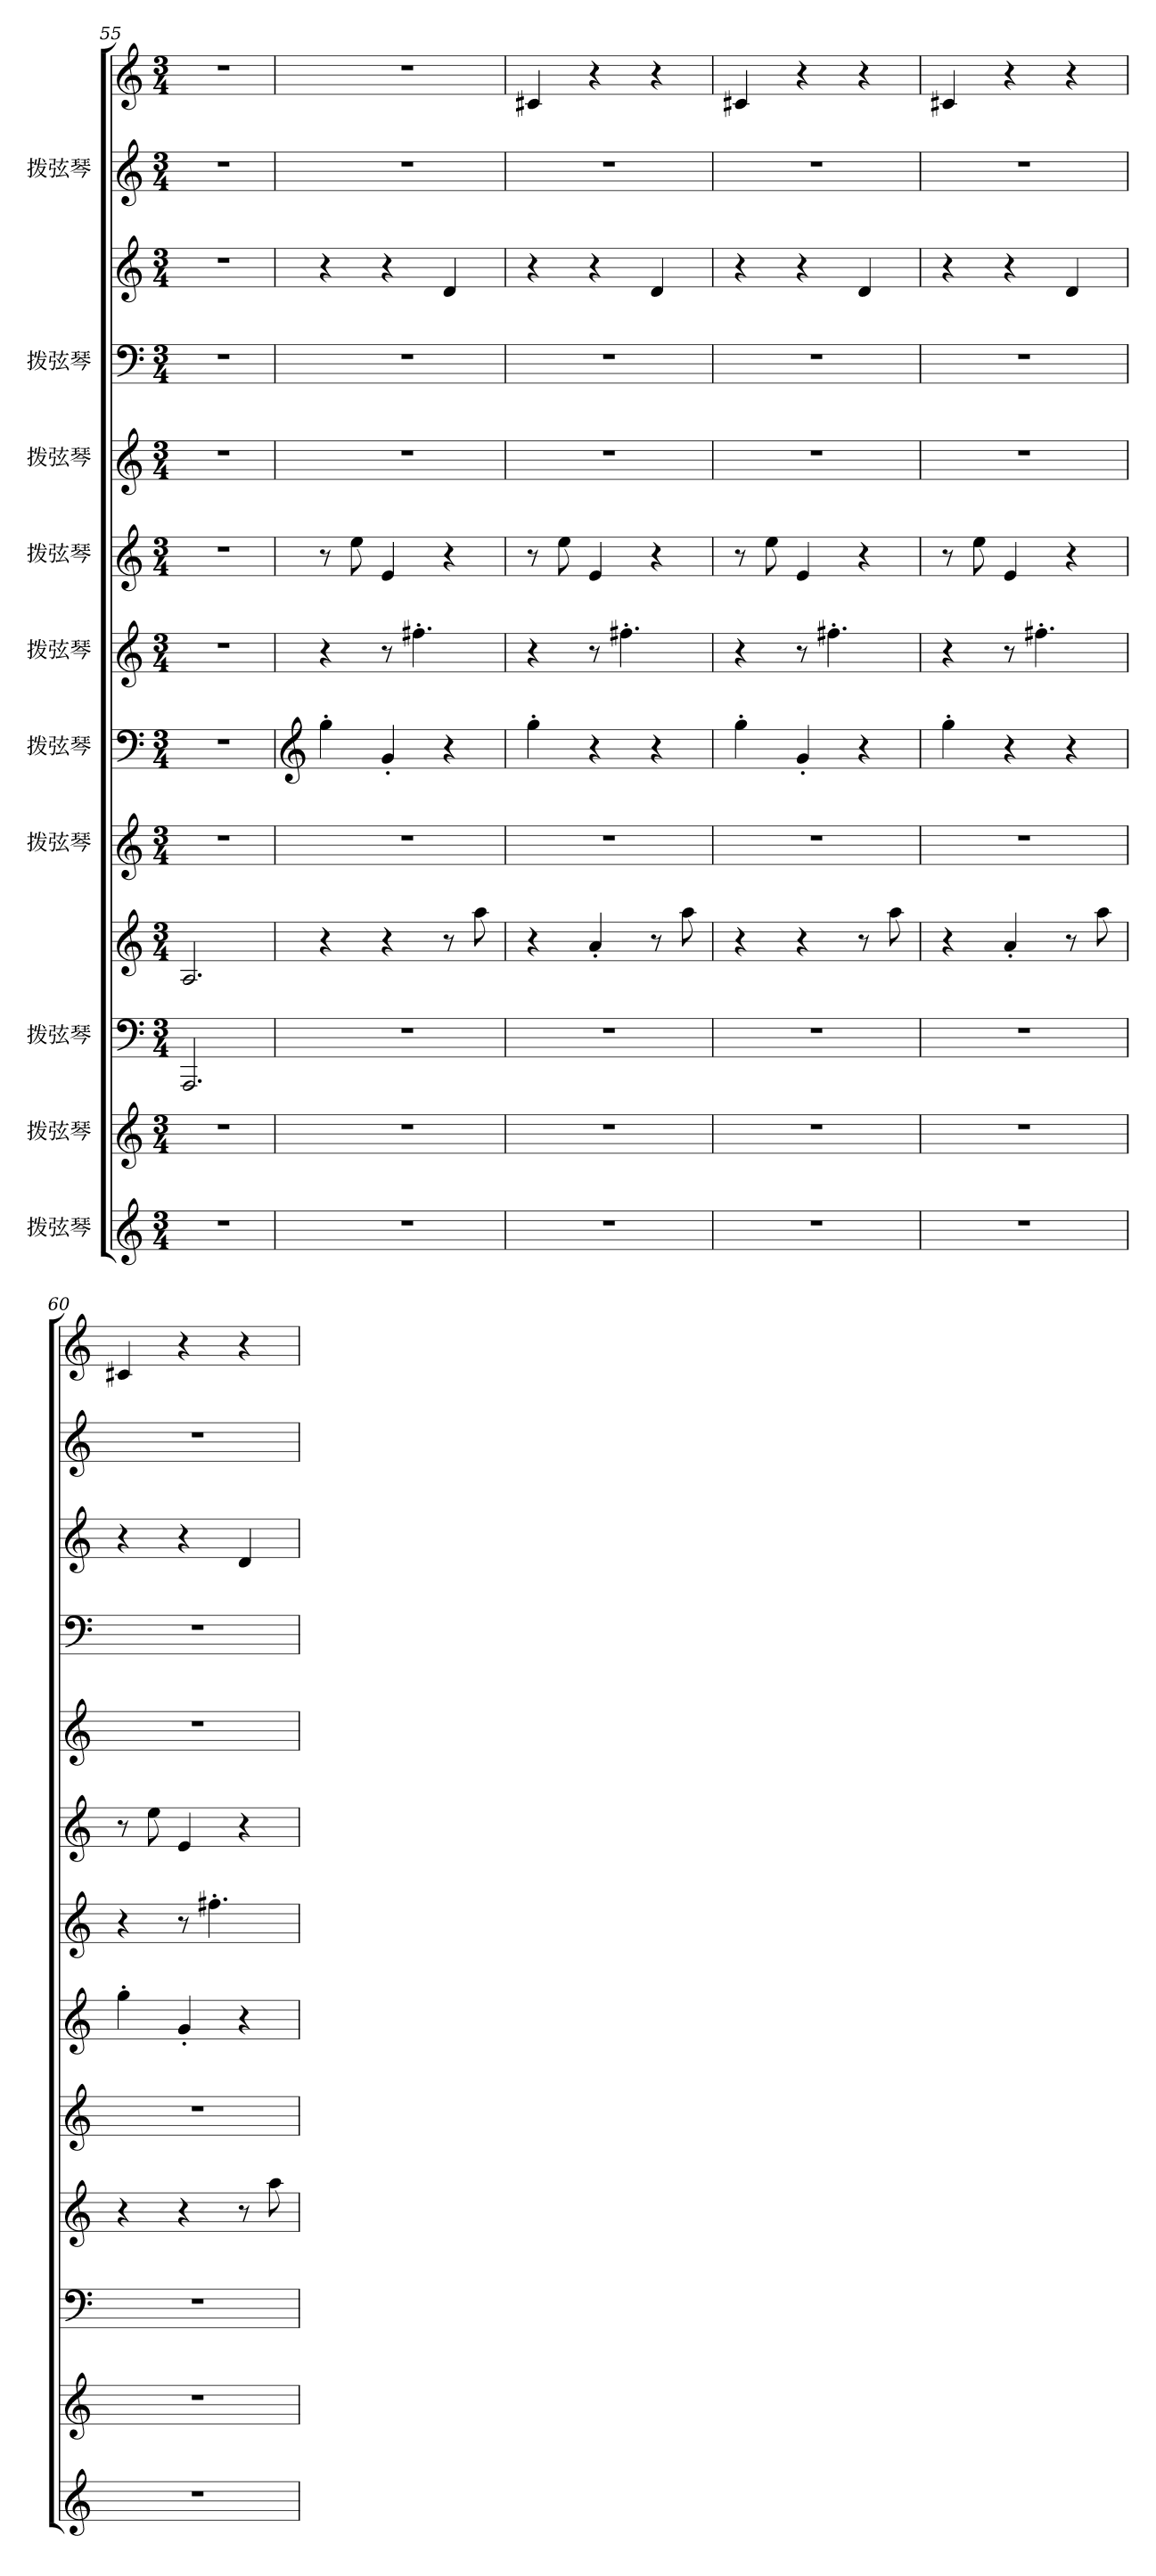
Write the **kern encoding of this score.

**kern	**kern	**kern	**kern	**kern	**kern	**kern	**kern	**kern	**kern	**kern	**kern	**kern
*part10	*part9	*part8	*part8	*part7	*part6	*part5	*part4	*part3	*part2	*part2	*part1	*part1
*staff13	*staff12	*staff11	*staff10	*staff9	*staff8	*staff7	*staff6	*staff5	*staff4	*staff3	*staff2	*staff1
*I"拨弦琴	*I"拨弦琴	*I"拨弦琴	*	*I"拨弦琴	*I"拨弦琴	*I"拨弦琴	*I"拨弦琴	*I"拨弦琴	*I"拨弦琴	*	*I"拨弦琴	*
*clefG2	*clefG2	*clefF4	*clefG2	*clefG2	*clefF4	*clefG2	*clefG2	*clefG2	*clefF4	*clefG2	*clefG2	*clefG2
*k[]	*k[]	*k[]	*k[]	*k[]	*k[]	*k[]	*k[]	*k[]	*k[]	*k[]	*k[]	*k[]
*M3/4	*M3/4	*M3/4	*M3/4	*M3/4	*M3/4	*M3/4	*M3/4	*M3/4	*M3/4	*M3/4	*M3/4	*M3/4
=55	=55	=55	=55	=55	=55	=55	=55	=55	=55	=55	=55	=55
2.r	2.r	2.AAA/	2.A/	2.r	2.r	2.r	2.r	2.r	2.r	2.r	2.r	2.r
=56	=56	=56	=56	=56	=56	=56	=56	=56	=56	=56	=56	=56
*	*	*	*	*	*clefG2	*	*	*	*	*	*	*
2.r	2.r	2.r	4r	2.r	4gg'\	4r	8r	2.r	2.r	4r	2.r	2.r
.	.	.	.	.	.	.	8ee\	.	.	.	.	.
.	.	.	4r	.	4g'/	8r	4e/	.	.	4r	.	.
.	.	.	.	.	.	4.ff#X'\	.	.	.	.	.	.
.	.	.	8r	.	4r	.	4r	.	.	4d/	.	.
.	.	.	8aa\	.	.	.	.	.	.	.	.	.
=57	=57	=57	=57	=57	=57	=57	=57	=57	=57	=57	=57	=57
2.r	2.r	2.r	4r	2.r	4gg'\	4r	8r	2.r	2.r	4r	2.r	4c#X/
.	.	.	.	.	.	.	8ee\	.	.	.	.	.
.	.	.	4a'/	.	4r	8r	4e/	.	.	4r	.	4r
.	.	.	.	.	.	4.ff#X'\	.	.	.	.	.	.
.	.	.	8r	.	4r	.	4r	.	.	4d/	.	4r
.	.	.	8aa\	.	.	.	.	.	.	.	.	.
=58	=58	=58	=58	=58	=58	=58	=58	=58	=58	=58	=58	=58
2.r	2.r	2.r	4r	2.r	4gg'\	4r	8r	2.r	2.r	4r	2.r	4c#X/
.	.	.	.	.	.	.	8ee\	.	.	.	.	.
.	.	.	4r	.	4g'/	8r	4e/	.	.	4r	.	4r
.	.	.	.	.	.	4.ff#X'\	.	.	.	.	.	.
.	.	.	8r	.	4r	.	4r	.	.	4d/	.	4r
.	.	.	8aa\	.	.	.	.	.	.	.	.	.
!!LO:PB:g=z
=59	=59	=59	=59	=59	=59	=59	=59	=59	=59	=59	=59	=59
2.r	2.r	2.r	4r	2.r	4gg'\	4r	8r	2.r	2.r	4r	2.r	4c#X/
.	.	.	.	.	.	.	8ee\	.	.	.	.	.
.	.	.	4a'/	.	4r	8r	4e/	.	.	4r	.	4r
.	.	.	.	.	.	4.ff#X'\	.	.	.	.	.	.
.	.	.	8r	.	4r	.	4r	.	.	4d/	.	4r
.	.	.	8aa\	.	.	.	.	.	.	.	.	.
=60	=60	=60	=60	=60	=60	=60	=60	=60	=60	=60	=60	=60
2.r	2.r	2.r	4r	2.r	4gg'\	4r	8r	2.r	2.r	4r	2.r	4c#X/
.	.	.	.	.	.	.	8ee\	.	.	.	.	.
.	.	.	4r	.	4g'/	8r	4e/	.	.	4r	.	4r
.	.	.	.	.	.	4.ff#X'\	.	.	.	.	.	.
.	.	.	8r	.	4r	.	4r	.	.	4d/	.	4r
.	.	.	8aa\	.	.	.	.	.	.	.	.	.
=	=	=	=	=	=	=	=	=	=	=	=	=
*-	*-	*-	*-	*-	*-	*-	*-	*-	*-	*-	*-	*-
